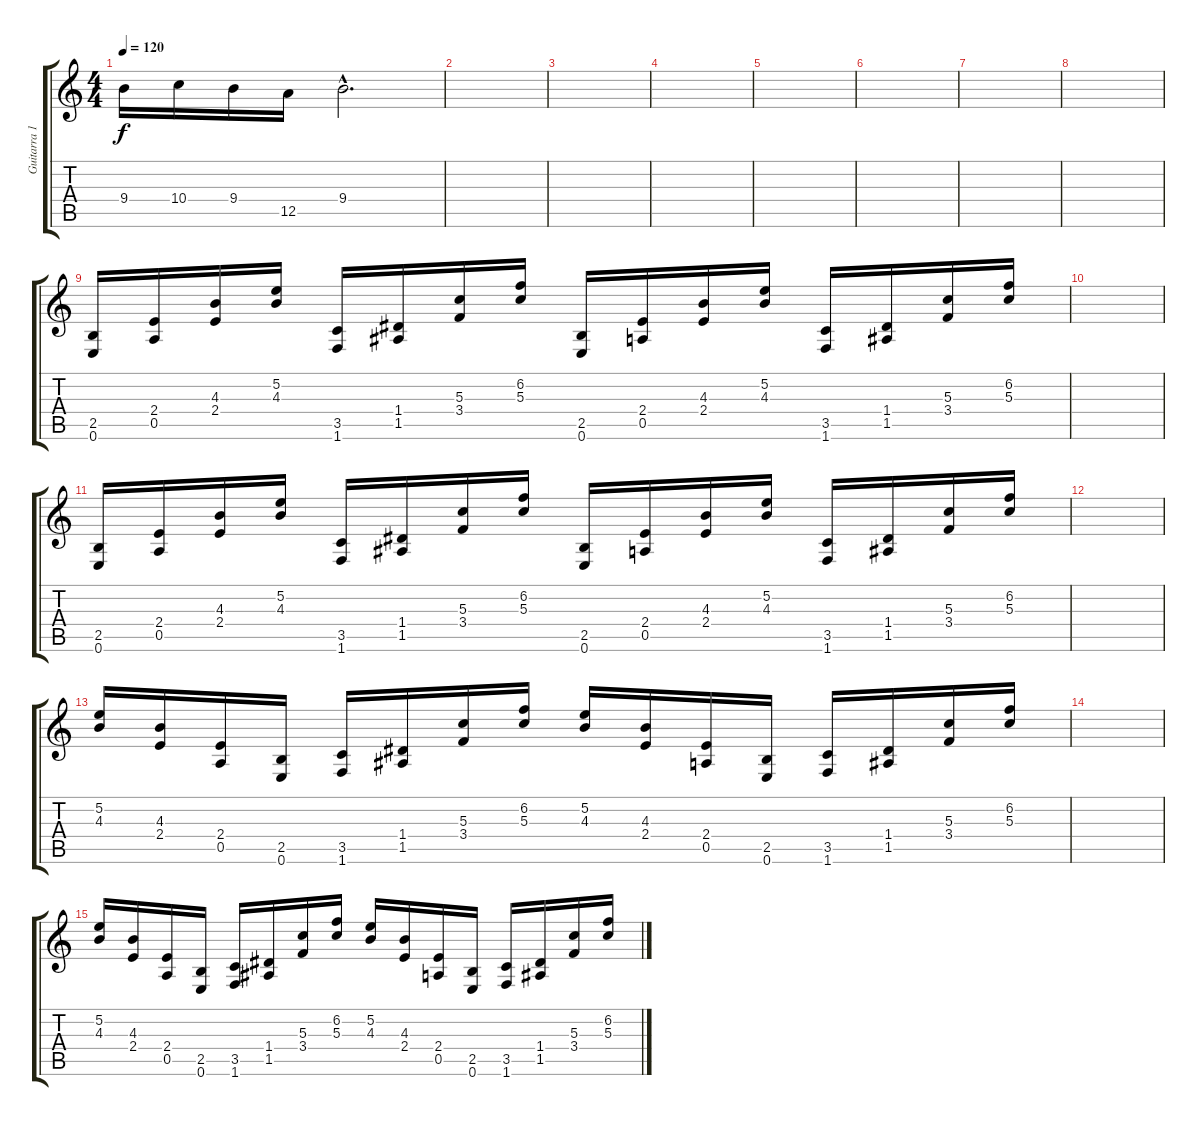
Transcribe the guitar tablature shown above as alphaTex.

\track ("Guitarra 1" "Guitarra 1") {instrument distortionguitar}
\staff {score tabs}
\tuning (E4 B3 G3 D3 A2 E2) {hide}
\ts (4 4)
\tempo 120
\clef g2
\ks c
9.4.16{dy f} 10.4.16 9.4.16 12.5.16 9.4{hac}.2{d} |
|
|
|
|
|
|
|
(2.5 0.6).16 (2.4 0.5).16 (4.3 2.4).16 (5.2 4.3).16 (3.5 1.6).16 (1.4 1.5).16 (5.3 3.4).16 (6.2 5.3).16 (2.5 0.6).16 (2.4 0.5).16 (4.3 2.4).16 (5.2 4.3).16 (3.5 1.6).16 (1.4 1.5).16 (5.3 3.4).16 (6.2 5.3).16 |
|
(2.5 0.6).16 (2.4 0.5).16 (4.3 2.4).16 (5.2 4.3).16 (3.5 1.6).16 (1.4 1.5).16 (5.3 3.4).16 (6.2 5.3).16 (2.5 0.6).16 (2.4 0.5).16 (4.3 2.4).16 (5.2 4.3).16 (3.5 1.6).16 (1.4 1.5).16 (5.3 3.4).16 (6.2 5.3).16 |
|
(5.2 4.3).16 (4.3 2.4).16 (2.4 0.5).16 (2.5 0.6).16 (3.5 1.6).16 (1.4 1.5).16 (5.3 3.4).16 (6.2 5.3).16 (5.2 4.3).16 (4.3 2.4).16 (2.4 0.5).16 (2.5 0.6).16 (3.5 1.6).16 (1.4 1.5).16 (5.3 3.4).16 (6.2 5.3).16 |
|
(5.2 4.3).16 (4.3 2.4).16 (2.4 0.5).16 (2.5 0.6).16 (3.5 1.6).16 (1.4 1.5).16 (5.3 3.4).16 (6.2 5.3).16 (5.2 4.3).16 (4.3 2.4).16 (2.4 0.5).16 (2.5 0.6).16 (3.5 1.6).16 (1.4 1.5).16 (5.3 3.4).16 (6.2 5.3).16
